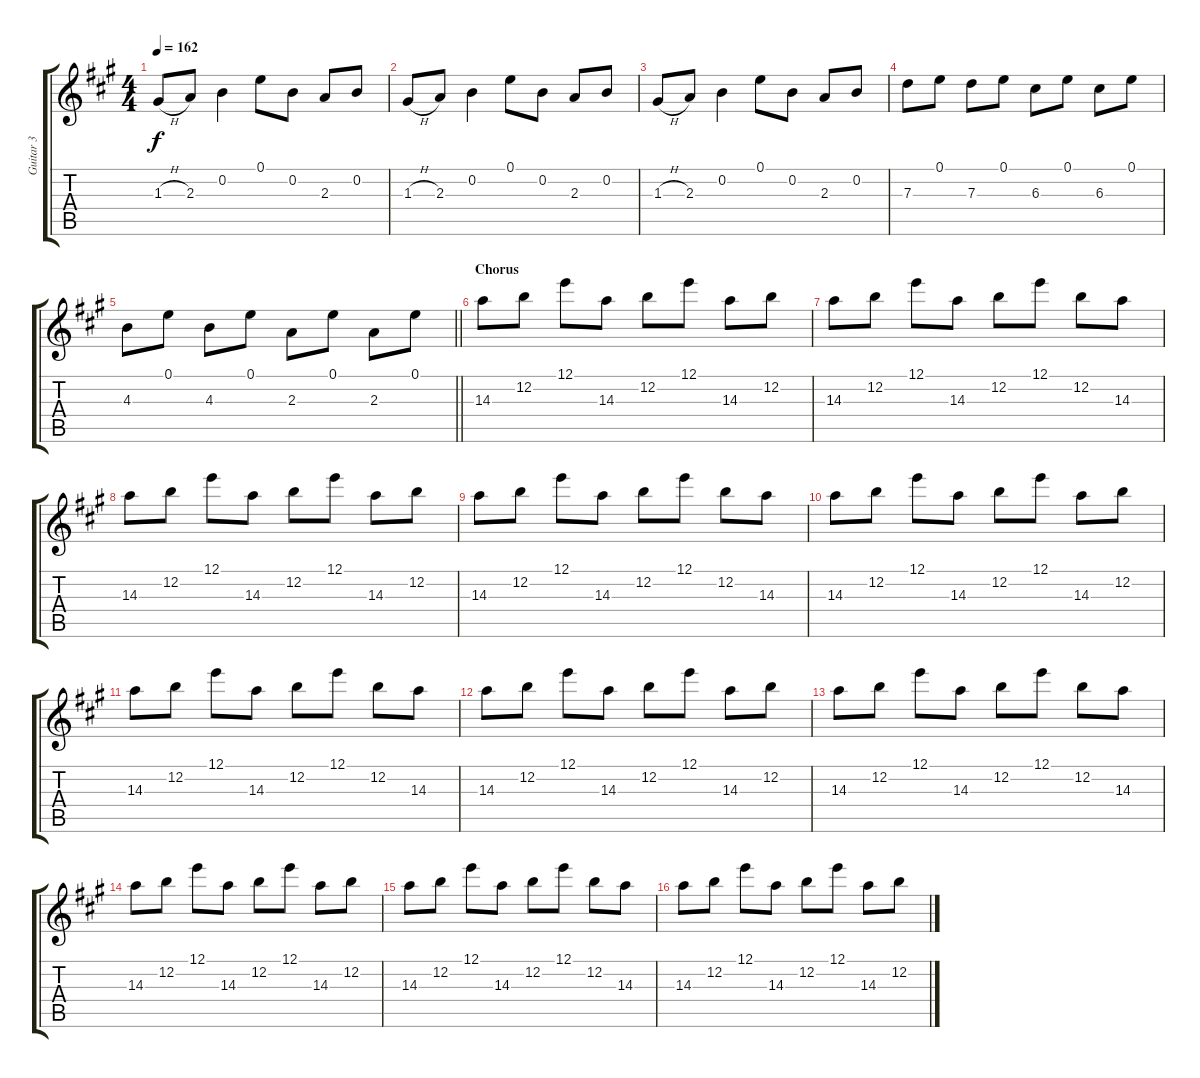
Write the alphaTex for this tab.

\track ("Guitar 3" "Guitar 3") {instrument acousticguitarsteel}
\staff {score tabs}
\tuning (E4 B3 G3 D3 A2 D2) {hide}
\ts (4 4)
\tempo 162
\clef g2
\ks a
1.3{h}.8{dy f} 2.3.8 0.2.4 0.1.8 0.2.8 2.3.8 0.2.8 |
1.3{h}.8 2.3.8 0.2.4 0.1.8 0.2.8 2.3.8 0.2.8 |
1.3{h}.8 2.3.8 0.2.4 0.1.8 0.2.8 2.3.8 0.2.8 |
7.3.8 0.1.8 7.3.8 0.1.8 6.3.8 0.1.8 6.3.8 0.1.8 |
\barLineRight lightlight
4.3.8 0.1.8 4.3.8 0.1.8 2.3.8 0.1.8 2.3.8 0.1.8 |
\section ("" "Chorus")
14.3.8 12.2.8 12.1.8 14.3.8 12.2.8 12.1.8 14.3.8 12.2.8 |
14.3.8 12.2.8 12.1.8 14.3.8 12.2.8 12.1.8 12.2.8 14.3.8 |
14.3.8 12.2.8 12.1.8 14.3.8 12.2.8 12.1.8 14.3.8 12.2.8 |
14.3.8 12.2.8 12.1.8 14.3.8 12.2.8 12.1.8 12.2.8 14.3.8 |
14.3.8 12.2.8 12.1.8 14.3.8 12.2.8 12.1.8 14.3.8 12.2.8 |
14.3.8 12.2.8 12.1.8 14.3.8 12.2.8 12.1.8 12.2.8 14.3.8 |
14.3.8 12.2.8 12.1.8 14.3.8 12.2.8 12.1.8 14.3.8 12.2.8 |
14.3.8 12.2.8 12.1.8 14.3.8 12.2.8 12.1.8 12.2.8 14.3.8 |
14.3.8 12.2.8 12.1.8 14.3.8 12.2.8 12.1.8 14.3.8 12.2.8 |
14.3.8 12.2.8 12.1.8 14.3.8 12.2.8 12.1.8 12.2.8 14.3.8 |
14.3.8 12.2.8 12.1.8 14.3.8 12.2.8 12.1.8 14.3.8 12.2.8
